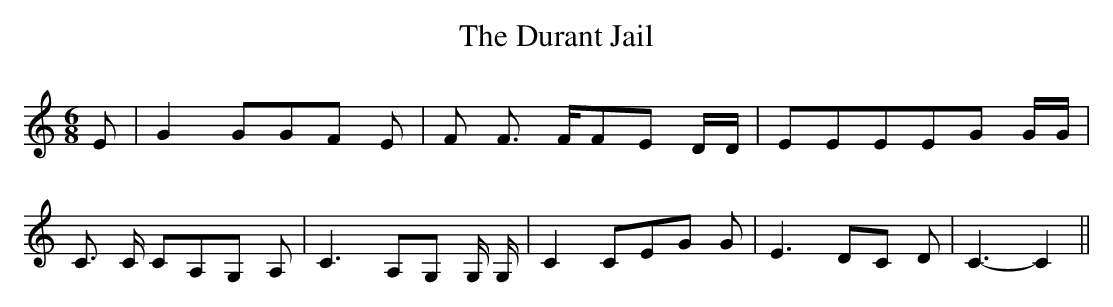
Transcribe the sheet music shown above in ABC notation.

X:1
T:The Durant Jail
M:6/8
L:1/8
K:C
 E| G2 GG-F E| F F3/2 F/2F-E D/2D/2| EEEE-G G/2G/2| C3/2 C/2 CA,-G, A,|\
 C3A,-G, G,/2 G,/2| C2 CE-G G| E3D-C D| C3- C2||
